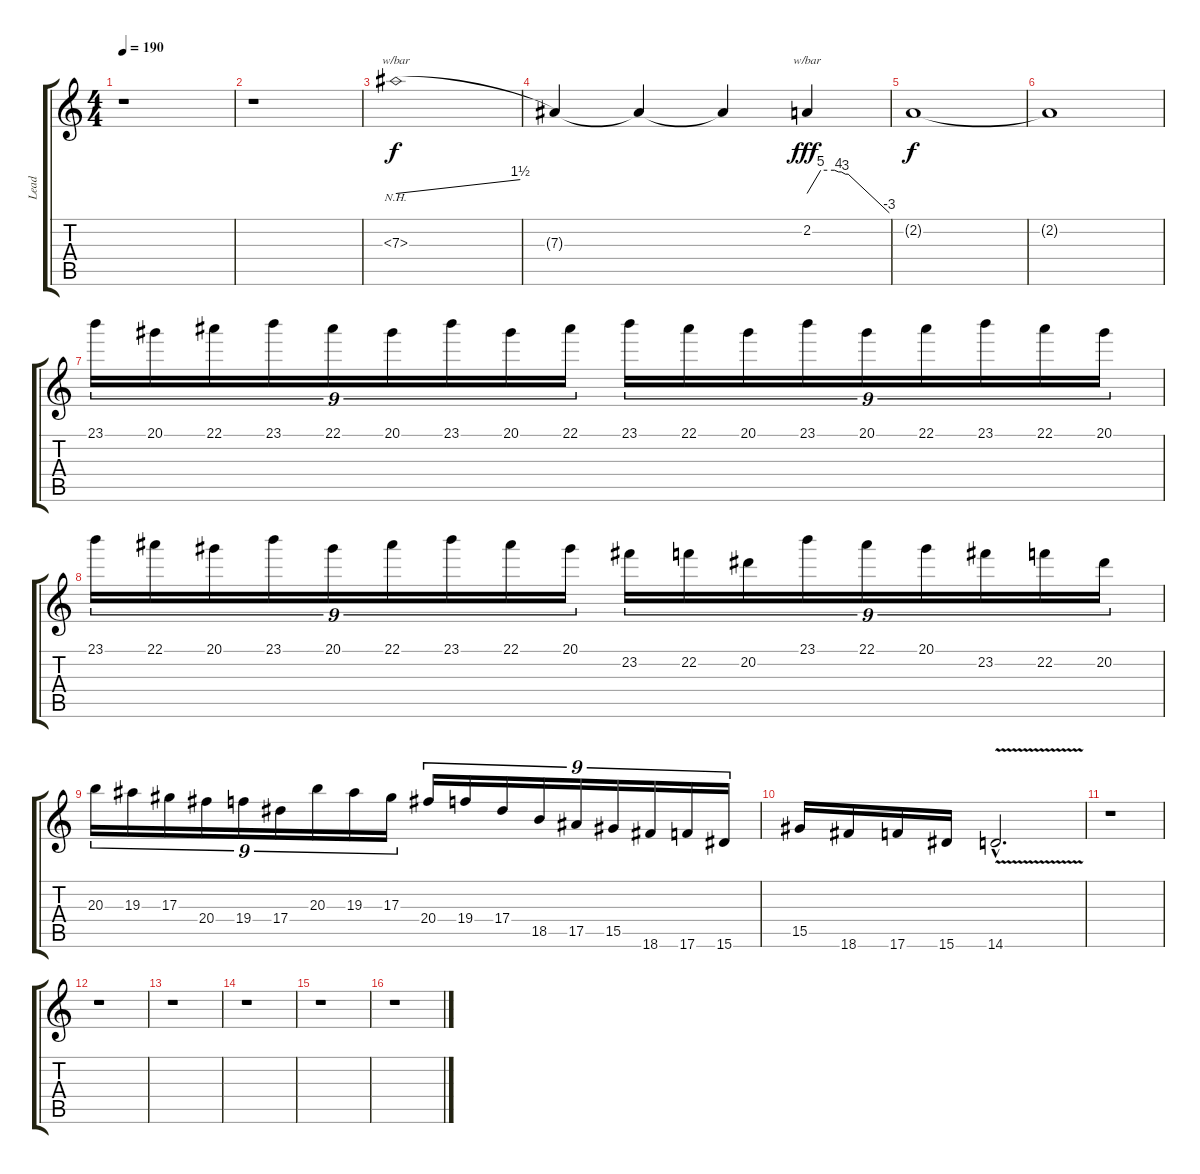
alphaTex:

\track ("Lead" "Lead") {instrument distortionguitar}
\staff {score tabs}
\tuning (C4 G3 Eb3 Bb2 F2 C2) {hide}
\ts (4 4)
\tempo 190
\clef g2
\ks c
r.1{dy f} |
r.1 |
7.3{nh}.1{tbe (dive default 0 0 60 6)} |
7.3{t}.4 7.3{t}.4 7.3{t}.4 2.2.4{tbe (custom default 0 0 10 20 20 20 23 16 25 16 28 12 30 12 60 -12) dy fff instrument guitarharmonics} |
2.2{t}.1{dy f} |
2.2{t}.1 |
23.1.16{tu (9 8) instrument distortionguitar} 20.1.16{tu (9 8)} 22.1.16{tu (9 8)} 23.1.16{tu (9 8)} 22.1.16{tu (9 8)} 20.1.16{tu (9 8)} 23.1.16{tu (9 8)} 20.1.16{tu (9 8)} 22.1.16{tu (9 8)} 23.1.16{tu (9 8)} 22.1.16{tu (9 8)} 20.1.16{tu (9 8)} 23.1.16{tu (9 8)} 20.1.16{tu (9 8)} 22.1.16{tu (9 8)} 23.1.16{tu (9 8)} 22.1.16{tu (9 8)} 20.1.16{tu (9 8)} |
23.1.16{tu (9 8)} 22.1.16{tu (9 8)} 20.1.16{tu (9 8)} 23.1.16{tu (9 8)} 20.1.16{tu (9 8)} 22.1.16{tu (9 8)} 23.1.16{tu (9 8)} 22.1.16{tu (9 8)} 20.1.16{tu (9 8)} 23.2.16{tu (9 8)} 22.2.16{tu (9 8)} 20.2.16{tu (9 8)} 23.1.16{tu (9 8)} 22.1.16{tu (9 8)} 20.1.16{tu (9 8)} 23.2.16{tu (9 8)} 22.2.16{tu (9 8)} 20.2.16{tu (9 8)} |
20.3.16{tu (9 8)} 19.3.16{tu (9 8)} 17.3.16{tu (9 8)} 20.4.16{tu (9 8)} 19.4.16{tu (9 8)} 17.4.16{tu (9 8)} 20.3.16{tu (9 8)} 19.3.16{tu (9 8)} 17.3.16{tu (9 8)} 20.4.16{tu (9 8)} 19.4.16{tu (9 8)} 17.4.16{tu (9 8)} 18.5.16{tu (9 8)} 17.5.16{tu (9 8)} 15.5.16{tu (9 8)} 18.6.16{tu (9 8)} 17.6.16{tu (9 8)} 15.6.16{tu (9 8)} |
15.5.16 18.6.16 17.6.16 15.6.16 14.6{v hac}.2{d} |
r.1 |
r.1 |
r.1 |
r.1 |
r.1 |
r.1
